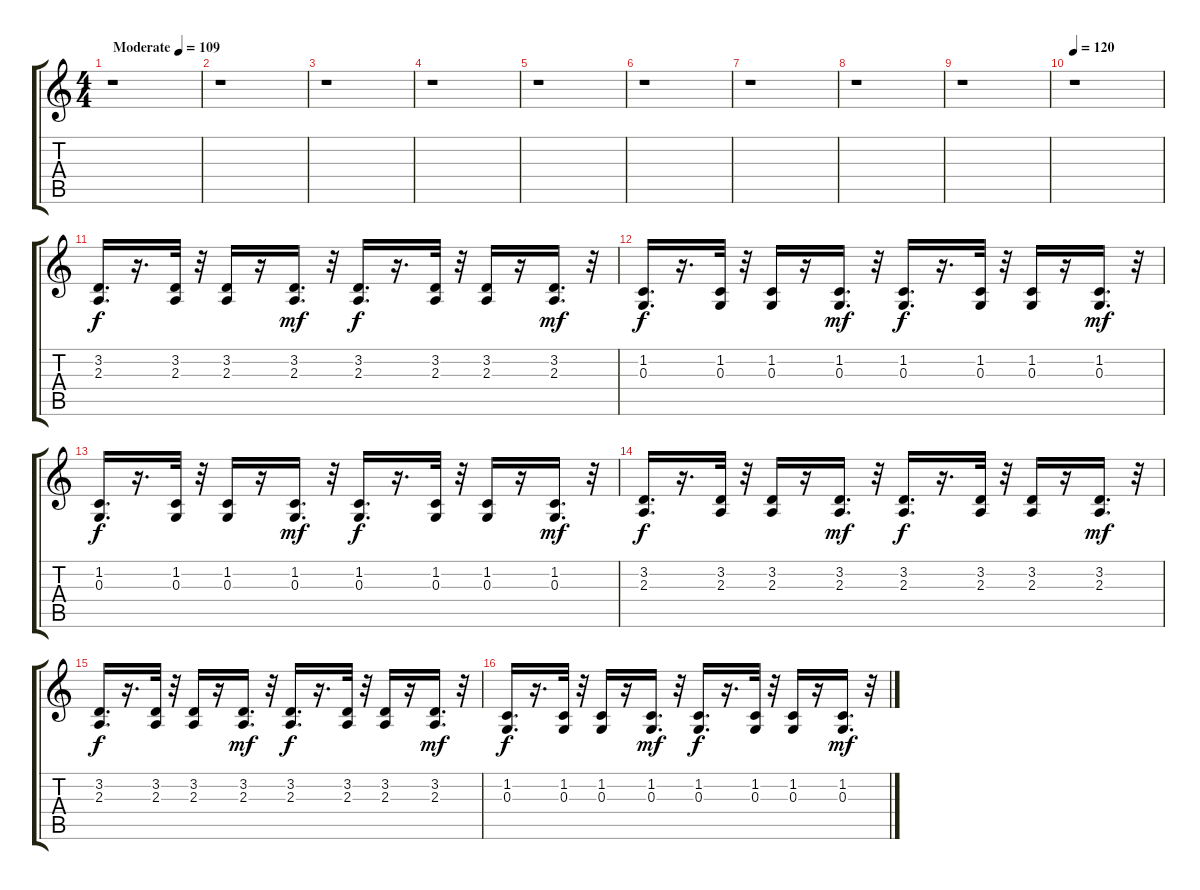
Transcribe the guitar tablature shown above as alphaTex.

\track "" {instrument harpsichord}
\staff {score tabs}
\tuning (E4 B3 G3 D3 A2 E2) {hide}
\ts (4 4)
\tempo (109 "Moderate")
\clef g2
\ks c
r.1{dy f instrument harpsichord} |
r.1 |
r.1 |
r.1 |
r.1 |
r.1 |
r.1 |
r.1 |
r.1 |
\tempo 120
r.1 |
(3.2 2.3).16{d} r.16{d} (3.2 2.3).32 r.32 (3.2 2.3).16 r.16 (3.2 2.3).16{d dy mf} r.32 (3.2 2.3).16{d dy f} r.16{d} (3.2 2.3).32 r.32 (3.2 2.3).16 r.16 (3.2 2.3).16{d dy mf} r.32 |
(1.2 0.3).16{d dy f} r.16{d} (1.2 0.3).32 r.32 (1.2 0.3).16 r.16 (1.2 0.3).16{d dy mf} r.32 (1.2 0.3).16{d dy f} r.16{d} (1.2 0.3).32 r.32 (1.2 0.3).16 r.16 (1.2 0.3).16{d dy mf} r.32 |
(1.2 0.3).16{d dy f} r.16{d} (1.2 0.3).32 r.32 (1.2 0.3).16 r.16 (1.2 0.3).16{d dy mf} r.32 (1.2 0.3).16{d dy f} r.16{d} (1.2 0.3).32 r.32 (1.2 0.3).16 r.16 (1.2 0.3).16{d dy mf} r.32 |
(3.2 2.3).16{d dy f} r.16{d} (3.2 2.3).32 r.32 (3.2 2.3).16 r.16 (3.2 2.3).16{d dy mf} r.32 (3.2 2.3).16{d dy f} r.16{d} (3.2 2.3).32 r.32 (3.2 2.3).16 r.16 (3.2 2.3).16{d dy mf} r.32 |
(3.2 2.3).16{d dy f} r.16{d} (3.2 2.3).32 r.32 (3.2 2.3).16 r.16 (3.2 2.3).16{d dy mf} r.32 (3.2 2.3).16{d dy f} r.16{d} (3.2 2.3).32 r.32 (3.2 2.3).16 r.16 (3.2 2.3).16{d dy mf} r.32 |
(1.2 0.3).16{d dy f} r.16{d} (1.2 0.3).32 r.32 (1.2 0.3).16 r.16 (1.2 0.3).16{d dy mf} r.32 (1.2 0.3).16{d dy f} r.16{d} (1.2 0.3).32 r.32 (1.2 0.3).16 r.16 (1.2 0.3).16{d dy mf} r.32
